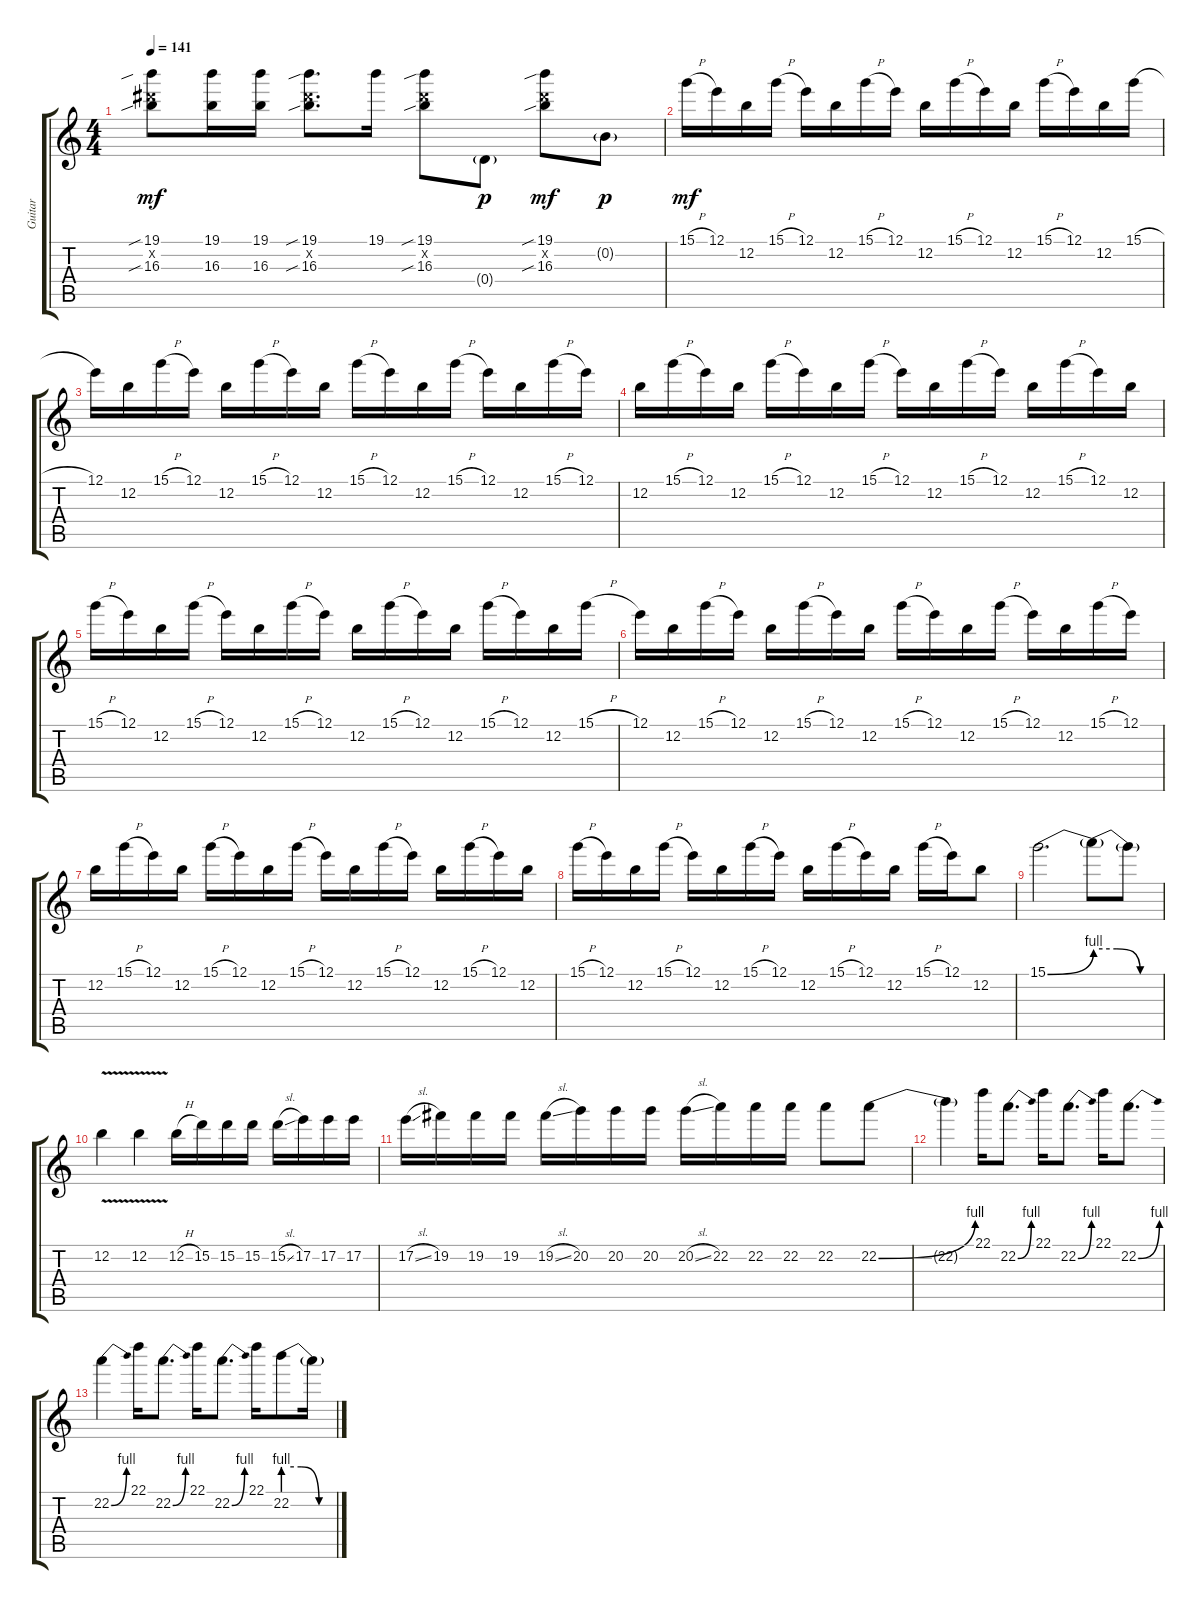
\track ("Guitar" "Guitar") {instrument overdrivenguitar}
\staff {score tabs}
\tuning (E4 B3 G3 D3 A2 E2) {hide}
\ts (4 4)
\tempo 141
\clef g2
\ks c
(19.1{sib} 16.2{x} 16.3{sib}).8{dy mf} (19.1 16.3).16 (19.1 16.3).16 (19.1{sib} 16.2{x} 16.3{sib}).8{d} 19.1.16 (19.1{sib} 16.2{x} 16.3{sib}).8 0.4{g}.8{dy p} (19.1{sib} 16.2{x} 16.3{sib}).8{dy mf} 0.2{g}.8{dy p} |
15.1{h}.16{dy mf} 12.1.16 12.2.16 15.1{h}.16 12.1.16 12.2.16 15.1{h}.16 12.1.16 12.2.16 15.1{h}.16 12.1.16 12.2.16 15.1{h}.16 12.1.16 12.2.16 15.1{h}.16 |
12.1.16 12.2.16 15.1{h}.16 12.1.16 12.2.16 15.1{h}.16 12.1.16 12.2.16 15.1{h}.16 12.1.16 12.2.16 15.1{h}.16 12.1.16 12.2.16 15.1{h}.16 12.1.16 |
12.2.16 15.1{h}.16 12.1.16 12.2.16 15.1{h}.16 12.1.16 12.2.16 15.1{h}.16 12.1.16 12.2.16 15.1{h}.16 12.1.16 12.2.16 15.1{h}.16 12.1.16 12.2.16 |
15.1{h}.16 12.1.16 12.2.16 15.1{h}.16 12.1.16 12.2.16 15.1{h}.16 12.1.16 12.2.16 15.1{h}.16 12.1.16 12.2.16 15.1{h}.16 12.1.16 12.2.16 15.1{h}.16 |
12.1.16 12.2.16 15.1{h}.16 12.1.16 12.2.16 15.1{h}.16 12.1.16 12.2.16 15.1{h}.16 12.1.16 12.2.16 15.1{h}.16 12.1.16 12.2.16 15.1{h}.16 12.1.16 |
12.2.16 15.1{h}.16 12.1.16 12.2.16 15.1{h}.16 12.1.16 12.2.16 15.1{h}.16 12.1.16 12.2.16 15.1{h}.16 12.1.16 12.2.16 15.1{h}.16 12.1.16 12.2.16 |
15.1{h}.16 12.1.16 12.2.16 15.1{h}.16 12.1.16 12.2.16 15.1{h}.16 12.1.16 12.2.16 15.1{h}.16 12.1.16 12.2.16 15.1{h}.16 12.1.16 12.2.8 |
15.1{be (bend 0 0 60 4)}.2{d} 15.1{be (custom 0 4 20 4 40 0 60 0) t}.8 15.1{t}.8 |
12.2{v}.4 12.2{v}.4 12.2{h}.16 15.2.16 15.2.16 15.2.16 15.2{sl}.16 17.2.16 17.2.16 17.2.16 |
17.2{sl}.16 19.2.16 19.2.16 19.2.16 19.2{sl}.16 20.2.16 20.2.16 20.2.16 20.2{sl}.16 22.2.16 22.2.16 22.2.16 22.2.8 22.2{be (bend 0 0 60 4)}.8 |
22.2{t}.4 22.1.16 22.2{be (bend 0 0 60 4)}.8{d} 22.1.16 22.2{be (bend 0 0 60 4)}.8{d} 22.1.16 22.2{be (bend 0 0 60 4)}.8{d} |
22.2{be (bend 0 0 60 4)}.4 22.1.16 22.2{be (bend 0 0 60 4)}.8{d} 22.1.16 22.2{be (bend 0 0 60 4)}.8{d} 22.1.16 22.2{be (custom 0 4 20 4 40 0 60 0)}.8 22.2{t}.16
